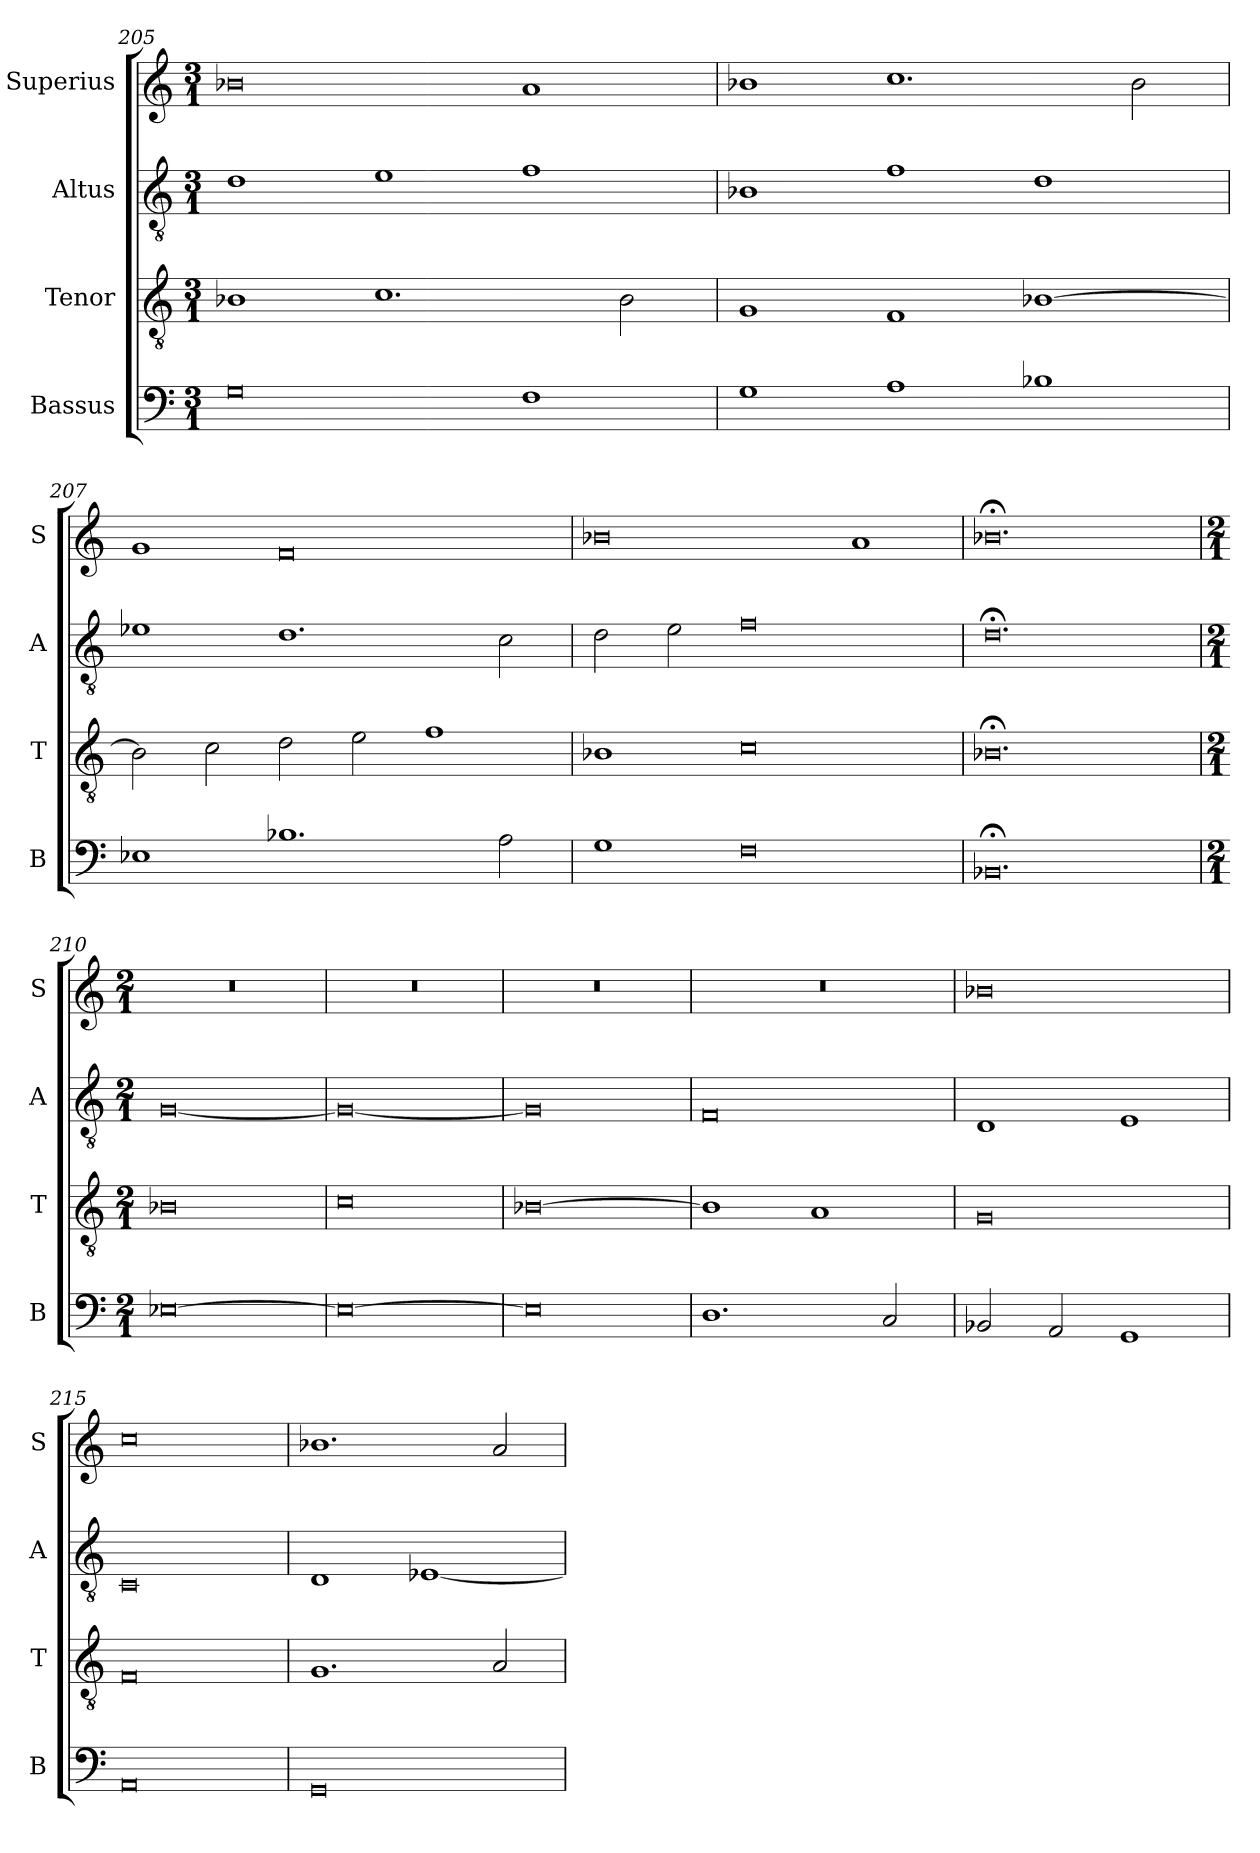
**kern	**kern	**kern	**kern
*part4	*part3	*part2	*part1
*staff4	*staff3	*staff2	*staff1
*I"Bassus	*I"Tenor	*I"Altus	*I"Superius
*I'B	*I'T	*I'A	*I'S
*clefF4	*clefGv2	*clefGv2	*clefG2
*k[]	*k[]	*k[]	*k[]
*M3/1	*M3/1	*M3/1	*M3/1
=205	=205	=205	=205
0G	1B-X	1d	0b-X
.	1.c	1e	.
1F	.	1f	1a
.	2B-\	.	.
=206	=206	=206	=206
1G	1G	1B-X	1b-X
1A	1F	1f	1.cc
1B-X	[1B-X	1d	.
.	.	.	2b-\
=207	=207	=207	=207
1E-X	2B-\]	1e-X	1g
.	2c\	.	.
1.B-X	2d\	1.d	0f
.	2e\	.	.
.	1f	.	.
2A\	.	2c\	.
=208	=208	=208	=208
1G	1B-X	2d\	0b-X
.	.	2e\	.
0F	0c	0f	.
.	.	.	1a
=209	=209	=209	=209
0.BB-X;<	0.B-X;<	0.d;<	0.b-X;<
=210	=210	=210	=210
*M2/1	*M2/1	*M2/1	*M2/1
[0E-X	0B-X	[0G	0r
=211	=211	=211	=211
0E-_	0c	0G_	0r
=212	=212	=212	=212
0E-]	[0B-X	0G]	0r
=213	=213	=213	=213
1.D	1B-]	0F	0r
.	1A	.	.
2C/	.	.	.
=214	=214	=214	=214
2BB-X/	0G	1D	0b-X
2AA/	.	.	.
1GG	.	1E	.
=215	=215	=215	=215
0AA	0F	0C	0cc
=216	=216	=216	=216
0GG	1.G	1D	1.b-X
.	.	[1E-X	.
.	2A/	.	2a/
=	=	=	=
*-	*-	*-	*-
